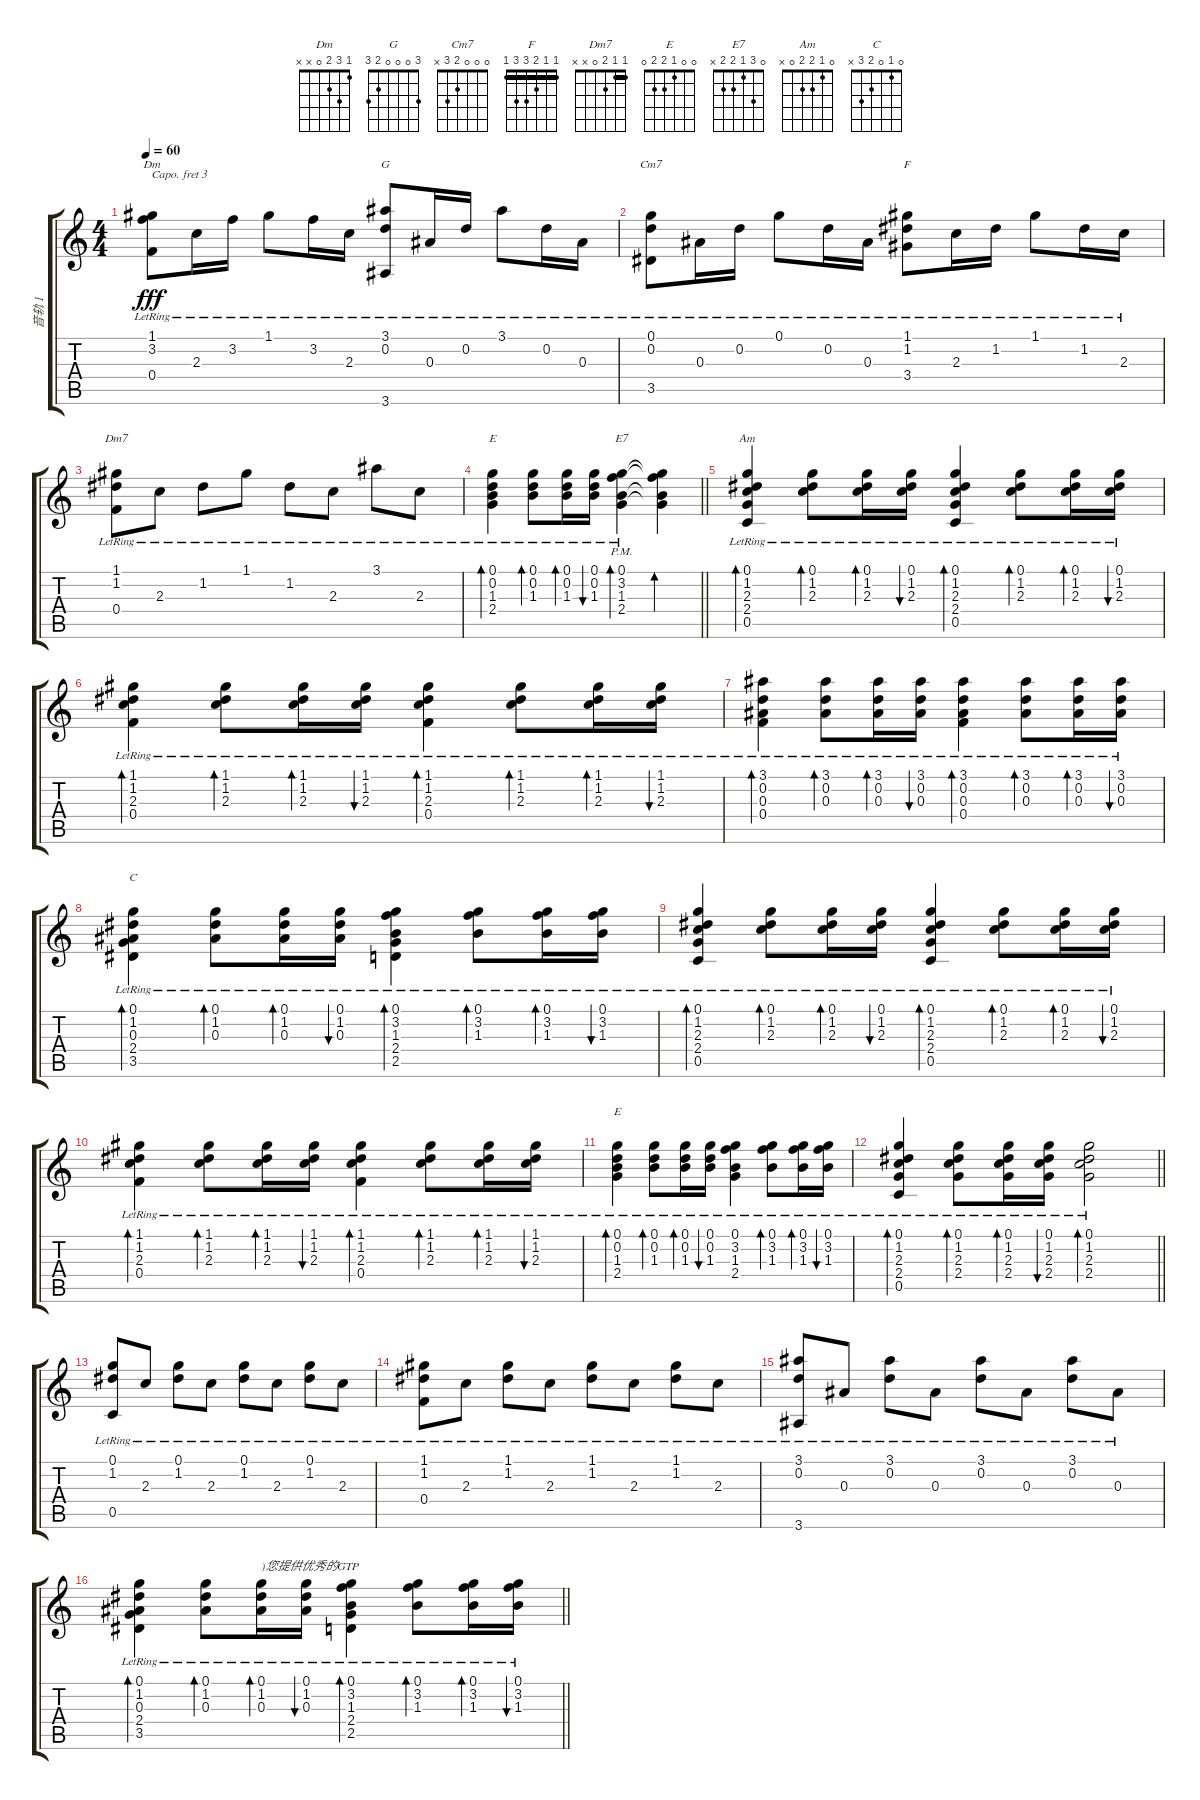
\track ("音轨 1" "音轨 1") {instrument acousticguitarsteel}
\staff {score tabs}
\capo 3
\tuning (E4 B3 G3 D3 A2 E2) {hide}
\chord ("Dm" 1 3 2 0 x x)
\chord ("G" 3 0 0 0 2 3)
\chord ("Cm7" 0 0 0 2 3 x)
\chord ("F" 1 1 2 3 3 1) {barre 1}
\chord ("Dm7" 1 1 2 0 x x) {barre 1}
\chord ("E" 0 0 1 2 2 x)
\chord ("E7" 0 3 1 2 2 x)
\chord ("Am" 0 1 2 2 0 x)
\chord ("C" 0 1 0 2 3 x)
\chord ("E" 0 0 1 2 2 0)
\ts (4 4)
\tempo 60
\clef g2
\ks c
(1.1{lr} 3.2{lr} 0.4{lr}).8{ch "Dm" dy fff} 2.3{lr}.16 3.2{lr}.16 1.1{lr}.8 3.2{lr}.16 2.3{lr}.16 (3.1{lr} 0.2{lr} 3.6{lr}).8{ch "G"} 0.3{lr}.16 0.2{lr}.16 3.1{lr}.8 0.2{lr}.16 0.3{lr}.16 |
(0.1{lr} 0.2{lr} 3.5{lr}).8{ch "Cm7"} 0.3{lr}.16 0.2{lr}.16 0.1{lr}.8 0.2{lr}.16 0.3{lr}.16 (1.1{lr} 1.2{lr} 3.4{lr}).8{ch "F"} 2.3{lr}.16 1.2{lr}.16 1.1{lr}.8 1.2{lr}.16 2.3{lr}.16 |
(1.1{lr} 1.2{lr} 0.4{lr}).8{ch "Dm7"} 2.3{lr}.8 1.2{lr}.8 1.1{lr}.8 1.2{lr}.8 2.3{lr}.8 3.1{lr}.8 2.3{lr}.8 |
\barLineRight lightlight
(0.1{lr} 0.2{lr} 1.3{lr} 2.4{lr}).4{bd 30 ch "E"} (0.1{lr} 0.2{lr} 1.3{lr}).8{bd 30} (0.1{lr} 0.2{lr} 1.3{lr}).16{bd 30} (0.1{lr} 0.2{lr} 1.3{lr}).16{bu 30} (0.1{pm lr} 3.2{lr} 1.3{lr} 2.4{lr}).4{bd 30 ch "E7"} (0.1{t} 3.2{t} 1.3{t} 2.4{t}).4{bd 30} |
(0.1{lr} 1.2{lr} 2.3{lr} 2.4{lr} 0.5{lr}).4{bd 30 ch "Am"} (0.1{lr} 1.2{lr} 2.3{lr}).8{bd 30} (0.1{lr} 1.2{lr} 2.3{lr}).16{bd 30} (0.1{lr} 1.2{lr} 2.3{lr}).16{bu 30} (0.1{lr} 1.2{lr} 2.3{lr} 2.4{lr} 0.5{lr}).4{bd 30} (0.1{lr} 1.2{lr} 2.3{lr}).8{bd 30} (0.1{lr} 1.2{lr} 2.3{lr}).16{bd 30} (0.1{lr} 1.2{lr} 2.3{lr}).16{bu 30} |
(1.1{lr} 1.2{lr} 2.3{lr} 0.4{lr}).4{bd 30} (1.1{lr} 1.2{lr} 2.3{lr}).8{bd 30} (1.1{lr} 1.2{lr} 2.3{lr}).16{bd 30} (1.1{lr} 1.2{lr} 2.3{lr}).16{bu 30} (1.1{lr} 1.2{lr} 2.3{lr} 0.4{lr}).4{bd 30} (1.1{lr} 1.2{lr} 2.3{lr}).8{bd 30} (1.1{lr} 1.2{lr} 2.3{lr}).16{bd 30} (1.1{lr} 1.2{lr} 2.3{lr}).16{bu 30} |
(3.1{lr} 0.2{lr} 0.3{lr} 0.4{lr}).4{bd 30} (3.1{lr} 0.2{lr} 0.3{lr}).8{bd 30} (3.1{lr} 0.2{lr} 0.3{lr}).16{bd 30} (3.1{lr} 0.2{lr} 0.3{lr}).16{bu 30} (3.1{lr} 0.2{lr} 0.3{lr} 0.4{lr}).4{bd 30} (3.1{lr} 0.2{lr} 0.3{lr}).8{bd 30} (3.1{lr} 0.2{lr} 0.3{lr}).16{bd 30} (3.1{lr} 0.2{lr} 0.3{lr}).16{bu 30} |
(0.1{lr} 1.2{lr} 0.3{lr} 2.4{lr} 3.5{lr}).4{bd 30 ch "C"} (0.1{lr} 1.2{lr} 0.3{lr}).8{bd 30} (0.1{lr} 1.2{lr} 0.3{lr}).16{bd 30} (0.1{lr} 1.2{lr} 0.3{lr}).16{bu 30} (0.1{lr} 3.2{lr} 1.3{lr} 2.4{lr} 2.5{lr}).4{bd 30} (0.1{lr} 3.2{lr} 1.3{lr}).8{bd 30} (0.1{lr} 3.2{lr} 1.3{lr}).16{bd 30} (0.1{lr} 3.2{lr} 1.3{lr}).16{bu 30} |
(0.1{lr} 1.2{lr} 2.3{lr} 2.4{lr} 0.5{lr}).4{bd 30} (0.1{lr} 1.2{lr} 2.3{lr}).8{bd 30} (0.1{lr} 1.2{lr} 2.3{lr}).16{bd 30} (0.1{lr} 1.2{lr} 2.3{lr}).16{bu 30} (0.1{lr} 1.2{lr} 2.3{lr} 2.4{lr} 0.5{lr}).4{bd 30} (0.1{lr} 1.2{lr} 2.3{lr}).8{bd 30} (0.1{lr} 1.2{lr} 2.3{lr}).16{bd 30} (0.1{lr} 1.2{lr} 2.3{lr}).16{bu 30} |
(1.1{lr} 1.2{lr} 2.3{lr} 0.4{lr}).4{bd 30} (1.1{lr} 1.2{lr} 2.3{lr}).8{bd 30} (1.1{lr} 1.2{lr} 2.3{lr}).16{bd 30} (1.1{lr} 1.2{lr} 2.3{lr}).16{bu 30} (1.1{lr} 1.2{lr} 2.3{lr} 0.4{lr}).4{bd 30} (1.1{lr} 1.2{lr} 2.3{lr}).8{bd 30} (1.1{lr} 1.2{lr} 2.3{lr}).16{bd 30} (1.1{lr} 1.2{lr} 2.3{lr}).16{bu 30} |
(0.1{lr} 0.2{lr} 1.3{lr} 2.4{lr}).4{bd 30 ch "E"} (0.1{lr} 0.2{lr} 1.3{lr}).8{bd 30} (0.1{lr} 0.2{lr} 1.3{lr}).16{bd 30} (0.1{lr} 0.2{lr} 1.3{lr}).16{bu 30} (0.1{lr} 3.2{lr} 1.3{lr} 2.4{lr}).4 (0.1{lr} 3.2{lr} 1.3{lr}).8{bd 30} (0.1{lr} 3.2{lr} 1.3{lr}).16{bd 30} (0.1{lr} 3.2{lr} 1.3{lr}).16{bu 30} |
\barLineRight lightlight
(0.1{lr} 1.2{lr} 2.3{lr} 2.4{lr} 0.5{lr}).4{bd 30} (0.1{lr} 1.2{lr} 2.3{lr} 2.4{lr}).8{bd 30} (0.1{lr} 1.2{lr} 2.3{lr} 2.4{lr}).16{bd 30} (0.1{lr} 1.2{lr} 2.3{lr} 2.4{lr}).16{bu 30} (0.1{lr} 1.2{lr} 2.3{lr} 2.4{lr}).2{bd 30} |
(0.1{lr} 1.2{lr} 0.5{lr}).8 2.3{lr}.8 (0.1{lr} 1.2{lr}).8 2.3{lr}.8 (0.1{lr} 1.2{lr}).8 2.3{lr}.8 (0.1{lr} 1.2{lr}).8 2.3{lr}.8 |
(1.1{lr} 1.2{lr} 0.4{lr}).8 2.3{lr}.8 (1.1{lr} 1.2{lr}).8 2.3{lr}.8 (1.1{lr} 1.2{lr}).8 2.3{lr}.8 (1.1{lr} 1.2{lr}).8 2.3{lr}.8 |
(3.1{lr} 0.2{lr} 3.6{lr}).8 0.3{lr}.8 (3.1{lr} 0.2{lr}).8 0.3{lr}.8 (3.1{lr} 0.2{lr}).8 0.3{lr}.8 (3.1{lr} 0.2{lr}).8 0.3{lr}.8 |
\barLineRight lightlight
(0.1{lr} 1.2{lr} 0.3{lr} 2.4{lr} 3.5{lr}).4{bd 30} (0.1{lr} 1.2{lr} 0.3{lr}).8{bd 30} (0.1{lr} 1.2{lr} 0.3{lr}).16{bd 30 txt ")您提供优秀的GTP"} (0.1{lr} 1.2{lr} 0.3{lr}).16{bu 30} (0.1{lr} 3.2{lr} 1.3{lr} 2.4{lr} 2.5{lr}).4{bd 30} (0.1{lr} 3.2{lr} 1.3{lr}).8{bd 30} (0.1{lr} 3.2{lr} 1.3{lr}).16{bd 30} (0.1{lr} 3.2{lr} 1.3{lr}).16{bu 30}
